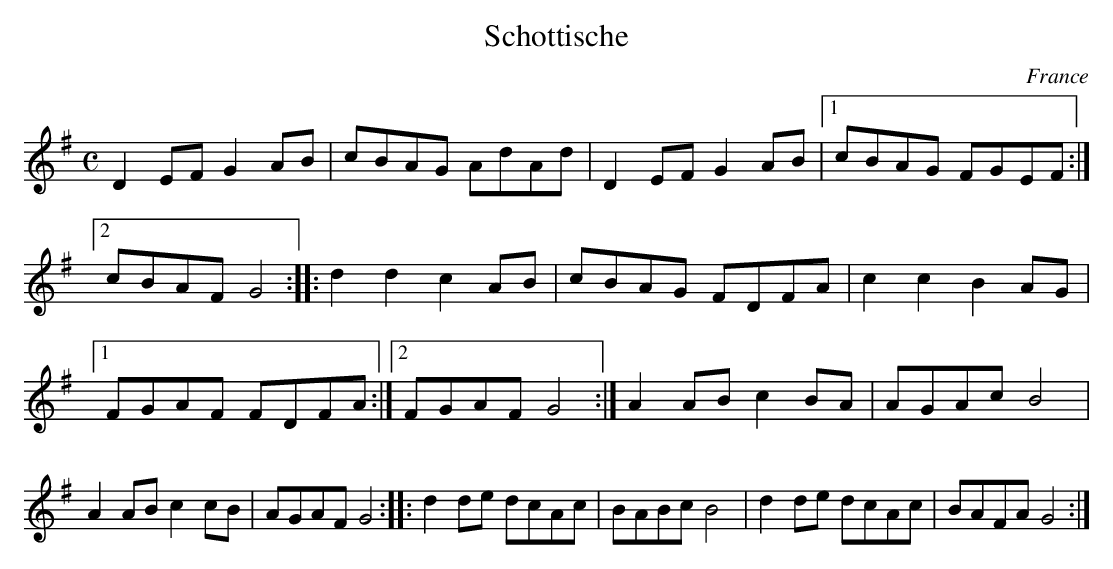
X:1
T:Schottische
O:France
M:C
K:G
D2EFG2AB|cBAG AdAd|D2EFG2AB\
|1 cBAG FGEF:|2 cBAFG4:|\
|:d2d2c2AB|cBAG FDFA|c2c2B2AG\
|1 FGAF FDFA:|2 FGAFG4:|\
A2ABc2BA|AGAcB4|A2ABc2cB|AGAFG4:|\
|:d2de dcAc|BABcB4|d2de dcAc|BAFAG4:|
